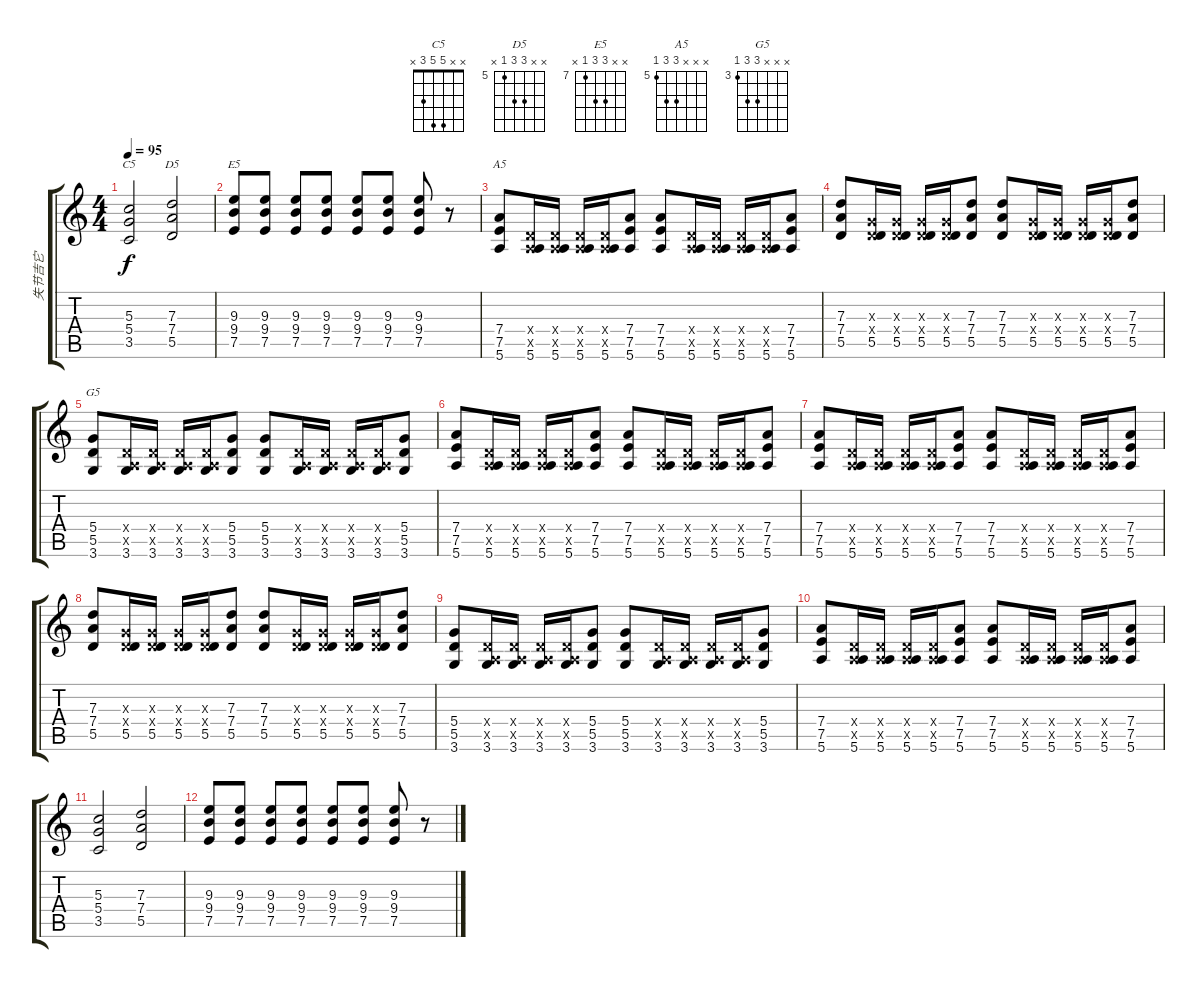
\track ("失节吉它" "失节吉它") {instrument distortionguitar}
\staff {score tabs}
\tuning (E4 B3 G3 D3 A2 E2) {hide}
\chord ("C5" x x 5 5 3 x)
\chord ("D5" x x 7 7 5 x) {firstfret 5}
\chord ("E5" x x 9 9 7 x) {firstfret 7}
\chord ("A5" x x x 7 7 5) {firstfret 5}
\chord ("G5" x x x 5 5 3) {firstfret 3}
\ts (4 4)
\tempo 95
\clef g2
\ks c
(5.3 5.4 3.5).2{ch "C5" dy f} (7.3 7.4 5.5).2{ch "D5"} |
(9.3 9.4 7.5).8{ch "E5"} (9.3 9.4 7.5).8 (9.3 9.4 7.5).8 (9.3 9.4 7.5).8 (9.3 9.4 7.5).8 (9.3 9.4 7.5).8 (9.3 9.4 7.5).8 r.8 |
(7.4 7.5 5.6).8{ch "A5"} (0.4{x} 0.5{x} 5.6).16 (0.4{x} 0.5{x} 5.6).16 (0.4{x} 0.5{x} 5.6).16 (0.4{x} 0.5{x} 5.6).16 (7.4 7.5 5.6).8 (7.4 7.5 5.6).8 (0.4{x} 0.5{x} 5.6).16 (0.4{x} 0.5{x} 5.6).16 (0.4{x} 0.5{x} 5.6).16 (0.4{x} 0.5{x} 5.6).16 (7.4 7.5 5.6).8 |
(7.3 7.4 5.5).8 (0.3{x} 0.4{x} 5.5).16 (0.3{x} 0.4{x} 5.5).16 (0.3{x} 0.4{x} 5.5).16 (0.3{x} 0.4{x} 5.5).16 (7.3 7.4 5.5).8 (7.3 7.4 5.5).8 (0.3{x} 0.4{x} 5.5).16 (0.3{x} 0.4{x} 5.5).16 (0.3{x} 0.4{x} 5.5).16 (0.3{x} 0.4{x} 5.5).16 (7.3 7.4 5.5).8 |
(5.4 5.5 3.6).8{ch "G5"} (0.4{x} 0.5{x} 3.6).16 (0.4{x} 0.5{x} 3.6).16 (0.4{x} 0.5{x} 3.6).16 (0.4{x} 0.5{x} 3.6).16 (5.4 5.5 3.6).8 (5.4 5.5 3.6).8 (0.4{x} 0.5{x} 3.6).16 (0.4{x} 0.5{x} 3.6).16 (0.4{x} 0.5{x} 3.6).16 (0.4{x} 0.5{x} 3.6).16 (5.4 5.5 3.6).8 |
(7.4 7.5 5.6).8 (0.4{x} 0.5{x} 5.6).16 (0.4{x} 0.5{x} 5.6).16 (0.4{x} 0.5{x} 5.6).16 (0.4{x} 0.5{x} 5.6).16 (7.4 7.5 5.6).8 (7.4 7.5 5.6).8 (0.4{x} 0.5{x} 5.6).16 (0.4{x} 0.5{x} 5.6).16 (0.4{x} 0.5{x} 5.6).16 (0.4{x} 0.5{x} 5.6).16 (7.4 7.5 5.6).8 |
(7.4 7.5 5.6).8 (0.4{x} 0.5{x} 5.6).16 (0.4{x} 0.5{x} 5.6).16 (0.4{x} 0.5{x} 5.6).16 (0.4{x} 0.5{x} 5.6).16 (7.4 7.5 5.6).8 (7.4 7.5 5.6).8 (0.4{x} 0.5{x} 5.6).16 (0.4{x} 0.5{x} 5.6).16 (0.4{x} 0.5{x} 5.6).16 (0.4{x} 0.5{x} 5.6).16 (7.4 7.5 5.6).8 |
(7.3 7.4 5.5).8 (0.3{x} 0.4{x} 5.5).16 (0.3{x} 0.4{x} 5.5).16 (0.3{x} 0.4{x} 5.5).16 (0.3{x} 0.4{x} 5.5).16 (7.3 7.4 5.5).8 (7.3 7.4 5.5).8 (0.3{x} 0.4{x} 5.5).16 (0.3{x} 0.4{x} 5.5).16 (0.3{x} 0.4{x} 5.5).16 (0.3{x} 0.4{x} 5.5).16 (7.3 7.4 5.5).8 |
(5.4 5.5 3.6).8 (0.4{x} 0.5{x} 3.6).16 (0.4{x} 0.5{x} 3.6).16 (0.4{x} 0.5{x} 3.6).16 (0.4{x} 0.5{x} 3.6).16 (5.4 5.5 3.6).8 (5.4 5.5 3.6).8 (0.4{x} 0.5{x} 3.6).16 (0.4{x} 0.5{x} 3.6).16 (0.4{x} 0.5{x} 3.6).16 (0.4{x} 0.5{x} 3.6).16 (5.4 5.5 3.6).8 |
(7.4 7.5 5.6).8 (0.4{x} 0.5{x} 5.6).16 (0.4{x} 0.5{x} 5.6).16 (0.4{x} 0.5{x} 5.6).16 (0.4{x} 0.5{x} 5.6).16 (7.4 7.5 5.6).8 (7.4 7.5 5.6).8 (0.4{x} 0.5{x} 5.6).16 (0.4{x} 0.5{x} 5.6).16 (0.4{x} 0.5{x} 5.6).16 (0.4{x} 0.5{x} 5.6).16 (7.4 7.5 5.6).8 |
(5.3 5.4 3.5).2 (7.3 7.4 5.5).2 |
(9.3 9.4 7.5).8 (9.3 9.4 7.5).8 (9.3 9.4 7.5).8 (9.3 9.4 7.5).8 (9.3 9.4 7.5).8 (9.3 9.4 7.5).8 (9.3 9.4 7.5).8 r.8
